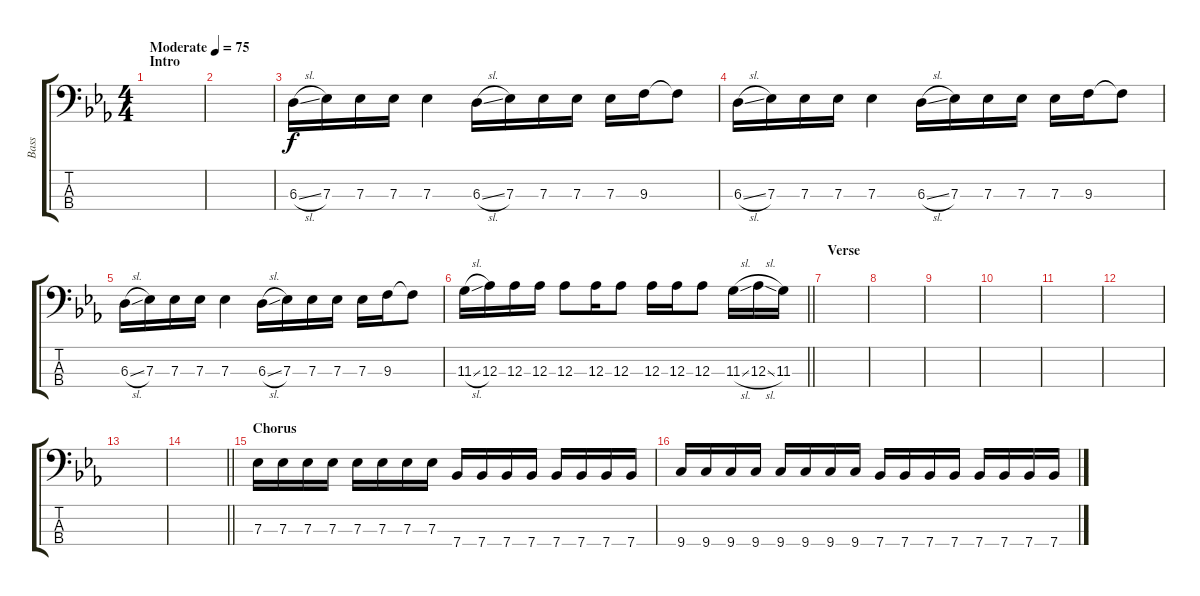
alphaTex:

\track ("Bass" "Bass") {instrument electricbassfinger}
\staff {score tabs}
\tuning (Gb2 Db2 Ab1 Eb1) {hide}
\ts (4 4)
\section ("" "Intro")
\tempo (75 "Moderate")
\clef f4
\ks eb
|
|
6.3{sl}.16 7.3.16 7.3.16 7.3.16 7.3.4 6.3{sl}.16 7.3.16 7.3.16 7.3.16 7.3.16 9.3.16 9.3{t}.8 |
6.3{sl}.16 7.3.16 7.3.16 7.3.16 7.3.4 6.3{sl}.16 7.3.16 7.3.16 7.3.16 7.3.16 9.3.16 9.3{t}.8 |
6.3{sl}.16 7.3.16 7.3.16 7.3.16 7.3.4 6.3{sl}.16 7.3.16 7.3.16 7.3.16 7.3.16 9.3.16 9.3{t}.8 |
\barLineRight lightlight
11.3{sl}.16 12.3.16 12.3.16 12.3.16 12.3.8 12.3.16 12.3.8 12.3.16 12.3.16 12.3.8 11.3{sl}.16 12.3{sl}.16 11.3.16 |
\section ("" "Verse")
|
|
|
|
|
|
|
\barLineRight lightlight
|
\section ("" "Chorus")
7.3.16 7.3.16 7.3.16 7.3.16 7.3.16 7.3.16 7.3.16 7.3.16 7.4.16 7.4.16 7.4.16 7.4.16 7.4.16 7.4.16 7.4.16 7.4.16 |
9.4.16 9.4.16 9.4.16 9.4.16 9.4.16 9.4.16 9.4.16 9.4.16 7.4.16 7.4.16 7.4.16 7.4.16 7.4.16 7.4.16 7.4.16 7.4.16
